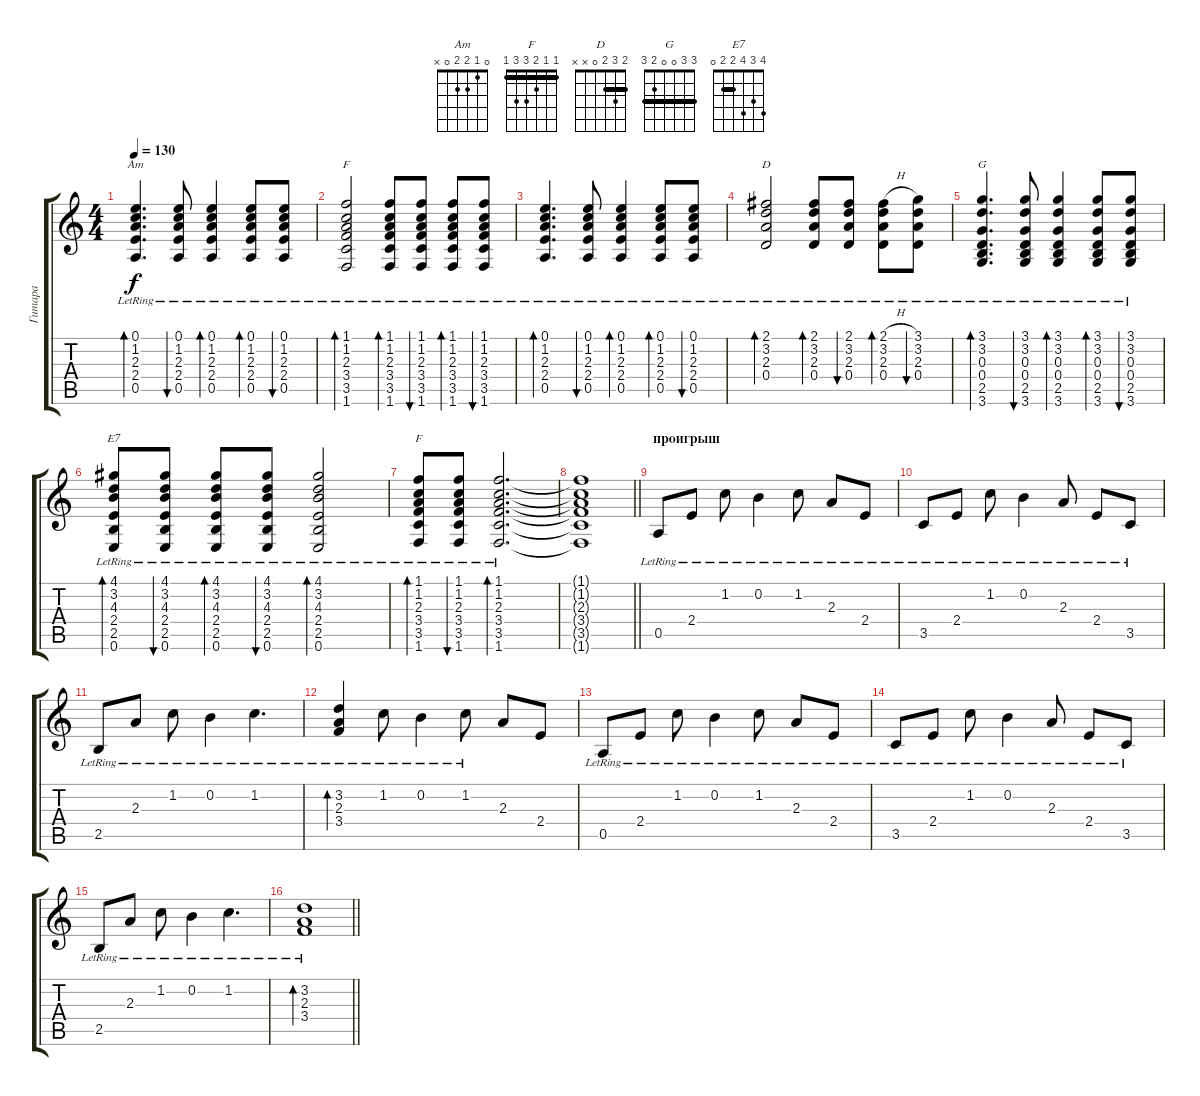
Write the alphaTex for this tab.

\track ("Гитара" "Гитара") {solo instrument acousticguitarsteel}
\staff {score tabs}
\tuning (E4 B3 G3 D3 A2 E2) {hide}
\chord ("Am" 0 1 2 2 0 x)
\chord ("F" 1 1 2 3 0 1) {barre 1}
\chord ("D" 2 3 2 0 x x) {barre 2}
\chord ("G" 3 3 0 0 2 3) {barre 3}
\chord ("E7" 4 3 4 2 2 0) {barre 2}
\chord ("F" 1 1 2 3 3 1) {barre 1}
\ts (4 4)
\tempo 130
\clef g2
\ks c
(0.1{lr} 1.2{lr} 2.3{lr} 2.4{lr} 0.5{lr}).4{d bd 60 ch "Am" dy f} (0.1{lr} 1.2{lr} 2.3{lr} 2.4{lr} 0.5{lr}).8{bu 60} (0.1{lr} 1.2{lr} 2.3{lr} 2.4{lr} 0.5{lr}).4{bd 60} (0.1{lr} 1.2{lr} 2.3{lr} 2.4{lr} 0.5{lr}).8{bd 60} (0.1{lr} 1.2{lr} 2.3{lr} 2.4{lr} 0.5{lr}).8{bu 60} |
(1.1{lr} 1.2{lr} 2.3{lr} 3.4{lr} 3.5{lr} 1.6{lr}).2{bd 60 ch "F"} (1.1{lr} 1.2{lr} 2.3{lr} 3.4{lr} 3.5{lr} 1.6{lr}).8{bd 60} (1.1{lr} 1.2{lr} 2.3{lr} 3.4{lr} 3.5{lr} 1.6{lr}).8{bu 60} (1.1{lr} 1.2{lr} 2.3{lr} 3.4{lr} 3.5{lr} 1.6{lr}).8{bd 60} (1.1{lr} 1.2{lr} 2.3{lr} 3.4{lr} 3.5{lr} 1.6{lr}).8{bu 60} |
(0.1{lr} 1.2{lr} 2.3{lr} 2.4{lr} 0.5{lr}).4{d bd 60} (0.1{lr} 1.2{lr} 2.3{lr} 2.4{lr} 0.5{lr}).8{bu 60} (0.1{lr} 1.2{lr} 2.3{lr} 2.4{lr} 0.5{lr}).4{bd 60} (0.1{lr} 1.2{lr} 2.3{lr} 2.4{lr} 0.5{lr}).8{bd 60} (0.1{lr} 1.2{lr} 2.3{lr} 2.4{lr} 0.5{lr}).8{bu 60} |
(2.1{lr} 3.2{lr} 2.3{lr} 0.4{lr}).2{bd 60 ch "D"} (2.1{lr} 3.2{lr} 2.3{lr} 0.4{lr}).8{bd 60} (2.1{lr} 3.2{lr} 2.3{lr} 0.4{lr}).8{bu 60} (2.1{h lr} 3.2{lr} 2.3{lr} 0.4{lr}).8{bd 60} (3.1{lr} 3.2{lr} 2.3{lr} 0.4{lr}).8{bu 60} |
(3.1{lr} 3.2{lr} 0.3{lr} 0.4{lr} 2.5{lr} 3.6{lr}).4{d bd 60 ch "G"} (3.1{lr} 3.2{lr} 0.3{lr} 0.4{lr} 2.5{lr} 3.6{lr}).8{bu 60} (3.1{lr} 3.2{lr} 0.3{lr} 0.4{lr} 2.5{lr} 3.6{lr}).4{bd 60} (3.1{lr} 3.2{lr} 0.3{lr} 0.4{lr} 2.5{lr} 3.6{lr}).8{bd 60} (3.1{lr} 3.2{lr} 0.3{lr} 0.4{lr} 2.5{lr} 3.6{lr}).8{bu 60} |
(4.1{lr} 3.2{lr} 4.3{lr} 2.4{lr} 2.5{lr} 0.6{lr}).8{bd 60 ch "E7"} (4.1{lr} 3.2{lr} 4.3{lr} 2.4{lr} 2.5{lr} 0.6{lr}).8{bu 60} (4.1{lr} 3.2{lr} 4.3{lr} 2.4{lr} 2.5{lr} 0.6{lr}).8{bd 60} (4.1{lr} 3.2{lr} 4.3{lr} 2.4{lr} 2.5{lr} 0.6{lr}).8{bu 60} (4.1{lr} 3.2{lr} 4.3{lr} 2.4{lr} 2.5{lr} 0.6{lr}).2{bd 60} |
(1.1{lr} 1.2{lr} 2.3{lr} 3.4{lr} 3.5{lr} 1.6{lr}).8{bd 60 ch "F"} (1.1{lr} 1.2{lr} 2.3{lr} 3.4{lr} 3.5{lr} 1.6{lr}).8{bu 60} (1.1{lr} 1.2{lr} 2.3{lr} 3.4{lr} 3.5{lr} 1.6{lr}).2{d bd 60} |
\barLineRight lightlight
(1.1{t} 1.2{t} 2.3{t} 3.4{t} 3.5{t} 1.6{t}).1 |
\section ("" "проигрыш")
0.5{lr}.8 2.4{lr}.8 1.2{lr}.8 0.2{lr}.4 1.2{lr}.8 2.3{lr}.8 2.4{lr}.8 |
3.5{lr}.8 2.4{lr}.8 1.2{lr}.8 0.2{lr}.4 2.3{lr}.8 2.4{lr}.8 3.5{lr}.8 |
2.5{lr}.8 2.3{lr}.8 1.2{lr}.8 0.2{lr}.4 1.2{lr}.4{d} |
(3.2{lr} 2.3{lr} 3.4{lr}).4{bd 120} 1.2{lr}.8 0.2{lr}.4 1.2{lr}.8 2.3.8 2.4.8 |
0.5{lr}.8 2.4{lr}.8 1.2{lr}.8 0.2{lr}.4 1.2{lr}.8 2.3{lr}.8 2.4{lr}.8 |
3.5{lr}.8 2.4{lr}.8 1.2{lr}.8 0.2{lr}.4 2.3{lr}.8 2.4{lr}.8 3.5{lr}.8 |
2.5{lr}.8 2.3{lr}.8 1.2{lr}.8 0.2{lr}.4 1.2{lr}.4{d} |
\barLineRight lightlight
(3.2{lr} 2.3{lr} 3.4{lr}).1{bd 240}
